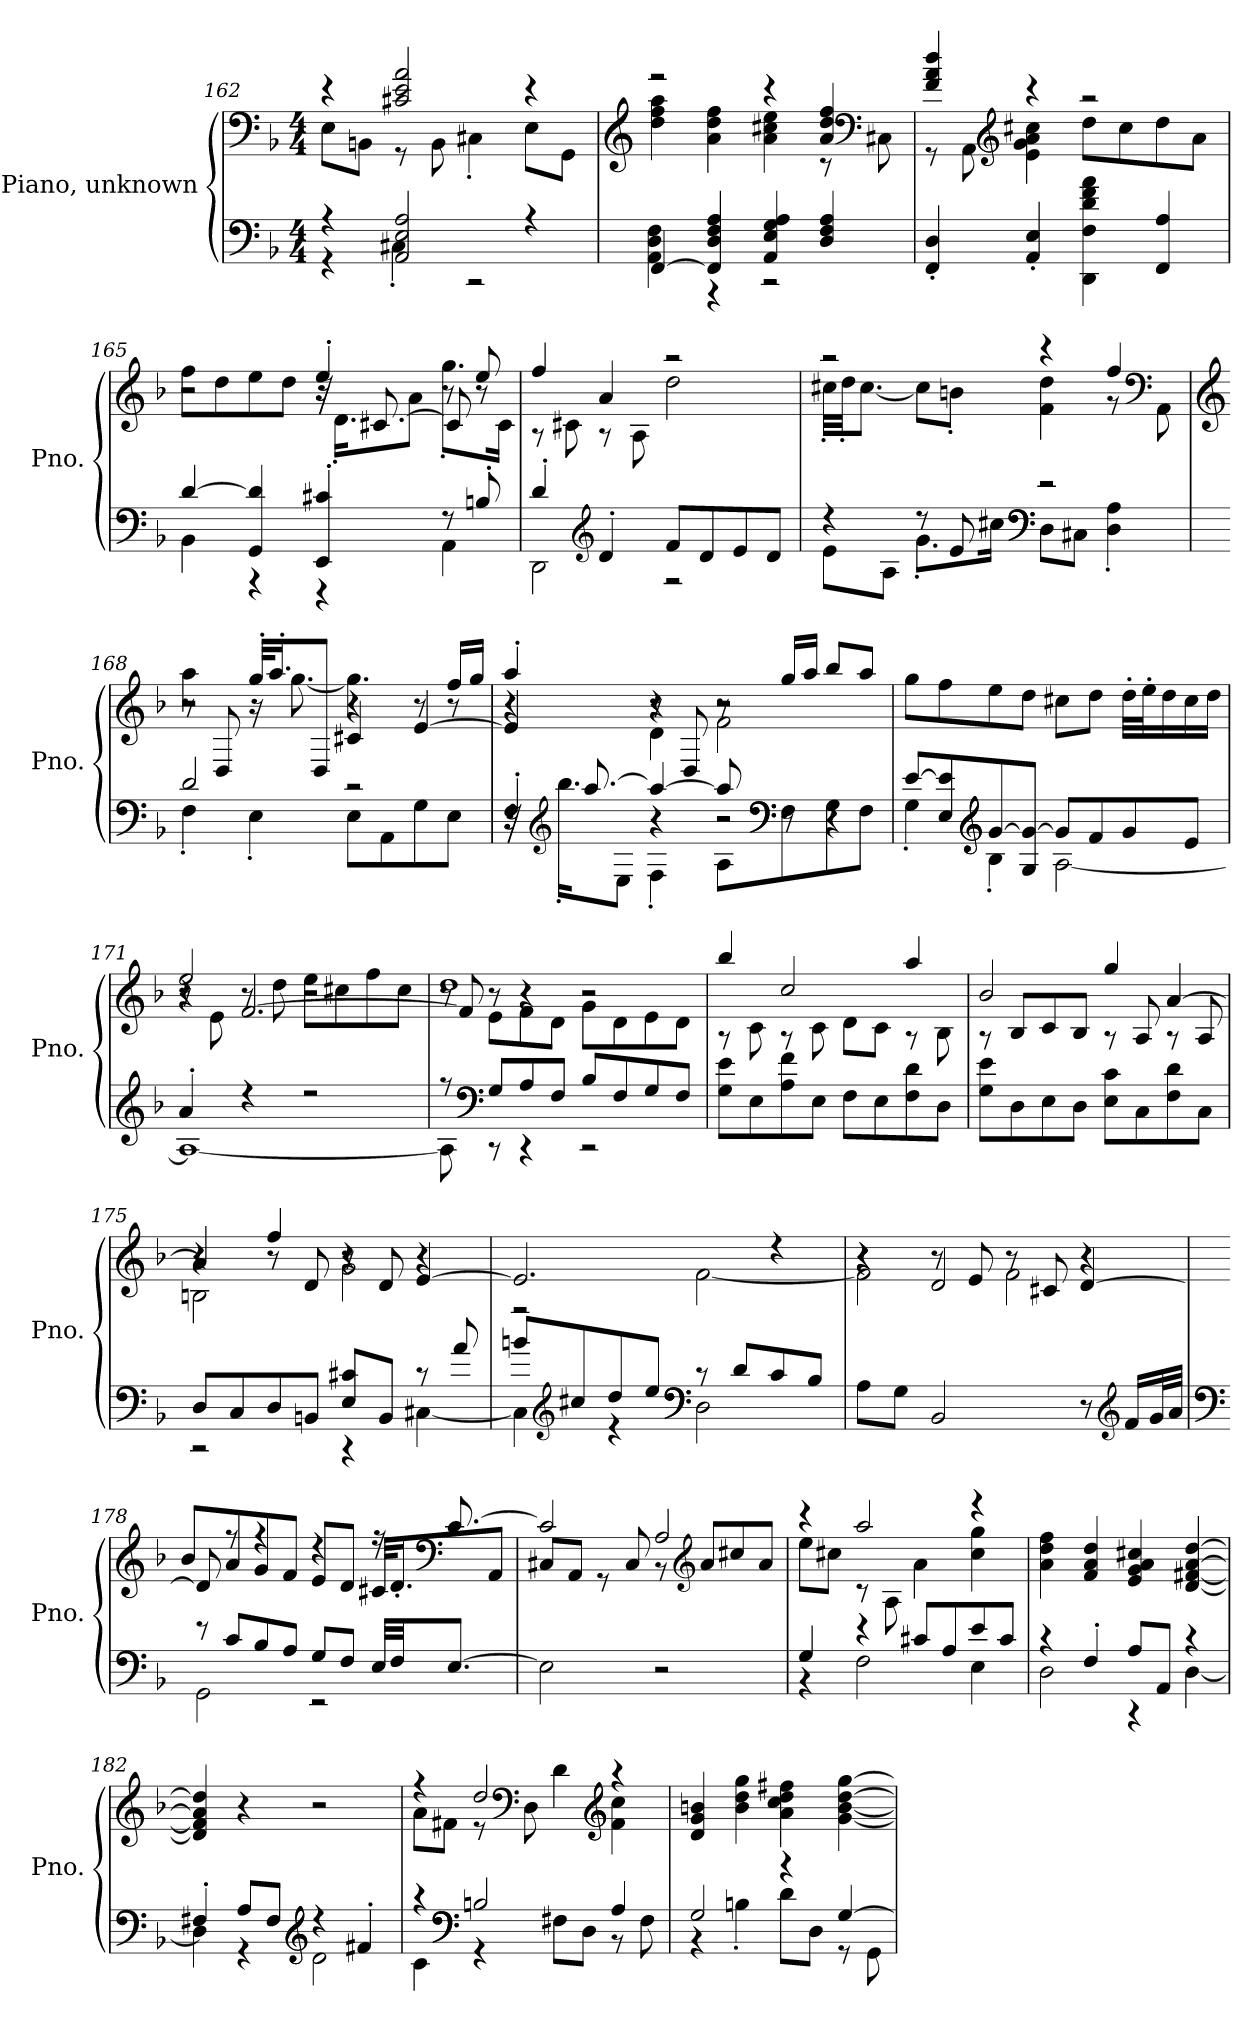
**kern	**kern
*part1	*part1
*staff2	*staff1
*I"Piano, unknown	*
*I'Pno.	*
*clefF4	*clefF4
*k[b-]	*k[b-]
*M4/4	*M4/4
=162	=162
*^	*^
4r	4r	4r	8E\L
.	.	.	8BBn\J
2AA/ 2E/ 2A/	4C#X'\	2c#X/ 2e/ 2a/	8r
.	.	.	8BB\
.	2r	.	4C#X'\
4r	.	4r	8E\L
.	.	.	8GG\J
!!LO:LB:g=z	!!
=163	=163	=163	=163
*	*	*clefG2	*
[4FF/	4AA\ 4D\ 4F\	2r	4dd\ 4ff\ 4aa\
4FF/] 4D/ 4F/ 4A/	4r	.	4a\ 4dd\ 4ff\
4AA/ 4E/ 4G/ 4A/	2r	4r	4a\ 4cc#X\ 4ee\
4D/ 4F/ 4A/	.	4a/ 4dd/ 4ff/	8r
*	*	*clefF4	*
.	.	.	8C#X\
*v	*v	*	*
=164	=164	=164
4FF/' 4D/'	4f/ 4a/ 4dd/	8r
.	.	8AA\
*	*clefG2	*
4AA/' 4E/'	4r	4e\ 4g\ 4a\ 4cc#X\
4DD\ 4F\ 4d\ 4f\ 4a\	2r	8dd\L
.	.	8cc#\
4FF/ 4A/	.	8dd\
.	.	8a\J
=165	=165	=165
*^	*	*^
[4d/	4BB-\	2r	8ff\L	2r
.	.	.	8dd\	.
4GG/ 4d/]	4r	.	8ee\	.
.	.	.	8dd\J	.
4EE/' 4c#X/'	4r	4ee'/	32r	16r
.	.	.	16.d'\KL	.
.	.	.	.	[8.c#X/
.	.	.	8a\J	.
8r	4AA\	8r	8.gg'\L	8c#/]
8Bn'/	.	8ee/	.	8r
.	.	.	16c#\Jk	.
*	*	*	*v	*v
!!LO:PB:g=z
=166	=166	=166	=166
4d'/	2DD\	4ff/	8r
.	.	.	8c#X\
*clefG2	*	*	*
4d'/	.	4a/	8r
.	.	.	8A\
8f/L	2r	2r	2dd\
8d/	.	.	.
8e/	.	.	.
8d/J	.	.	.
=167	=167	=167	=167
4r	8e\L	2r	32cc#X'\LLL
.	.	.	32dd'\JJ
.	.	.	[8.cc#\J
.	8A\J	.	.
8r	8.g'\L	.	8cc#\L]
8e/	.	.	8bn'\J
.	16cc#X\Jk	.	.
*clefF4	*	*	*
2r	8D\L	4r	4f\ 4dd\
.	8C#X\J	.	.
.	4D\' 4A\'	4ff/	8r
*	*	*clefF4	*
.	.	.	8AA\
*	*	*v	*v
=168	=168	=168
*	*	*clefG2
*	*	*^
*	*	*	*^
2d/	4F'\	8r	4aa\	2r
.	.	8D/	.	.
.	4E'\	32gg'/KLL	16r	.
.	.	16.aa'/J	.	.
.	.	.	[8.gg\	.
.	.	8D/J	.	.
2r	8E\L	4c#X/	4.gg\]	4r
.	8AA\	.	.	.
.	8G\	8r	.	[4e/
.	8E\J	16ff/LL	8r	.
.	.	16gg/JJ	.	.
!!LO:LB:g=z	!!	!!
=169	=169	=169	=169	=169
*	*^	*	*	*
16r	32r	4F'/	4aa'/	4r	4e/]
*clefG2	*	*	*	*	*
.	16.bb-'\KL	.	.	.	.
[8.aa/	.	.	.	.	.
.	8E\J	.	.	.	.
4aa/_	4F'\	4r	8r	4d\	4r
.	.	.	8D/	.	.
8aa/]	8A\L	2r	8r	2f\	2r
*clefF4	*	*	*	*	*
8r	8F\	.	16gg/LL	.	.
.	.	.	16aa/JJ	.	.
4r	8G\	.	8bb-/L	.	.
.	8F\J	.	8aa/J	.	.
*	*v	*v	*	*	*
*	*	*v	*v	*v
=170	=170	=170
[8e/L	4G'\	8gg\L
8E/ 8e/]	.	8ff\
*clefG2	*	*
[8g/	4B-'\	8ee\
8G/ 8g/_J	.	8dd\J
8g/L]	[2A\	8cc#X\L
8f/	.	8dd\J
8g/	.	32dd'\LLL
.	.	32ee'\J
.	.	16dd\
8e/J	.	16cc#\
.	.	16dd\JJ
=171	=171	=171
*	*	*^
*	*	*	*^
4a'/	1A_	2ee/	8r	4r
.	.	.	8e\	.
4r	.	.	8r	[2.f/
.	.	.	8dd\	.
2r	.	2r	8ee\L	.
.	.	.	8cc#X\	.
.	.	.	8ff\	.
.	.	.	8cc#\J	.
!!LO:LB:g=z	!!	!!
=172	=172	=172	=172	=172
8r	8A\]	1dd	8r	8f/]
*clefF4	*	*	*	*
8G/L	8r	.	8e\L	8r
8A/	4r	.	8f\	4r
8F/J	.	.	8d\J	.
8B-/L	2r	.	8g\L	2r
8F/	.	.	8d\	.
8G/	.	.	8e\	.
8F/J	.	.	8d\J	.
*v	*v	*	*	*
*	*	*v	*v
=173	=173	=173
8G\ 8e\L	4bb-/	8r
8E\	.	8c\
8A\ 8f\	2cc/	8r
8E\J	.	8c\
8F\L	.	8d\L
8E\	.	8c\J
8F\ 8d\	4aa/	8r
8D\J	.	8B-\
=174	=174	=174
8G\ 8e\L	2b-/	8r
8D\	.	8B-/L
8E\	.	8c/
8D\J	.	8B-/J
8E\ 8c\L	4gg/	8r
8C\	.	8A/
8F\ 8d\	[4a/	8r
8C\J	.	8A/
=175	=175	=175
*^	*	*^
8D/L	2r	4a/]	2Bn\	4r
8C/	.	.	.	.
8D/	.	4ff/	.	8r
8BBn/J	.	.	.	8d/
8E/ 8c#X/L	4r	4r	2g\	8r
8BB/J	.	.	.	8d/
8r	[4C#X\	[4e/	.	4r
8a/	.	.	.	.
*	*	*	*v	*v
!!LO:LB:g=z
=176	=176	=176	=176
8bn/L	4C#\]	2.e/]	2r
*clefG2	*	*	*
8cc#X/	.	.	.
8dd/	4r	.	.
8ee/J	.	.	.
*clefF4	*	*	*
8r	2D\	.	[2f\
8d/L	.	.	.
8c/	.	4r	.
8B-/J	.	.	.
*v	*v	*	*
=177	=177	=177
*	*	*^
8A\L	4r	2f\]	4r
8G\J	.	.	.
2BB-/	2d/	.	8r
.	.	.	8e/
.	.	2f\	8r
.	.	.	8c#X/
8r	[4d/	.	4r
*clefG2	*	*	*
16f/LL	.	.	.
32g/L	.	.	.
32a/JJJ	.	.	.
*	*v	*v	*v
=178	=178
*clefF4	*
*^	*^
8r	2GG\	8d/]	8b-/L
8c/L	.	8r	8a/
8B-/	.	4r	8g/
8A/J	.	.	8f/J
8G/L	2r	4r	8e/L
8F/J	.	.	8d/J
32E/LLL	.	16r	32c#X/KLL
32F/JJ	.	.	16.d'/J
*	*	*clefF4	*
[8.E/J	.	[8.c#/	.
.	.	.	8AA/J
*v	*v	*	*
!!LO:LB:g=z	!!
=179	=179	=179
2E\]	2c#/]	8C#X/L
.	.	8AA/J
.	.	8r
.	.	8C#/
2r	2A/	8r
*	*clefG2	*
.	.	8a/L
.	.	8cc#X/
.	.	8a/J
=180	=180	=180
*^	*	*
4G/	4r	4r	8ee\L
.	.	.	8cc#X\J
4r	2F\	2aa/	8r
.	.	.	8A\
8c#X/L	.	.	4a\
8A/	.	.	.
8e/	4E\	4r	4cc#\ 4gg\
8c#/J	.	.	.
*	*	*v	*v
=181	=181	=181
4r	2D\	4a\ 4dd\ 4ff\
4F'/	.	4f/ 4a/ 4dd/
8A/L	4r	4e/ 4g/ 4a/ 4cc#X/
8AA/J	.	.
4r	[4D\	[4d/ [4f#X/ [4a/ [4dd/
=182	=182	=182
4F#X'/	4D\]	4d/] 4f#/] 4a/] 4dd/]
8A/L	4r	4r
8F#/J	.	.
*clefG2	*	*
4r	2d\	2r
4f#X'/	.	.
!!LO:LB:g=z
=183	=183	=183
*	*	*^
4r	4c\	4r	8a\L
.	.	.	8f#X\J
*clefF4	*	*	*
2Bn/	4r	2dd/	8r
*	*	*clefF4	*
.	.	.	8D\
.	8F#X\L	.	4d\
.	8D\J	.	.
*	*	*clefG2	*
4A/	8r	4r	4f#\ 4cc\
.	8F#\	.	.
*	*	*v	*v
=184	=184	=184
2G/	4r	4d/ 4g/ 4bn/
.	4Bn'\	4b\ 4dd\ 4gg\
4r	8d\L	4a\ 4cc\ 4dd\ 4ff#X\
.	8D\J	.
[4G/	8r	[4g\ [4b\ [4dd\ [4gg\
.	8GG\	.
*v	*v	*
=	=
*-	*-
